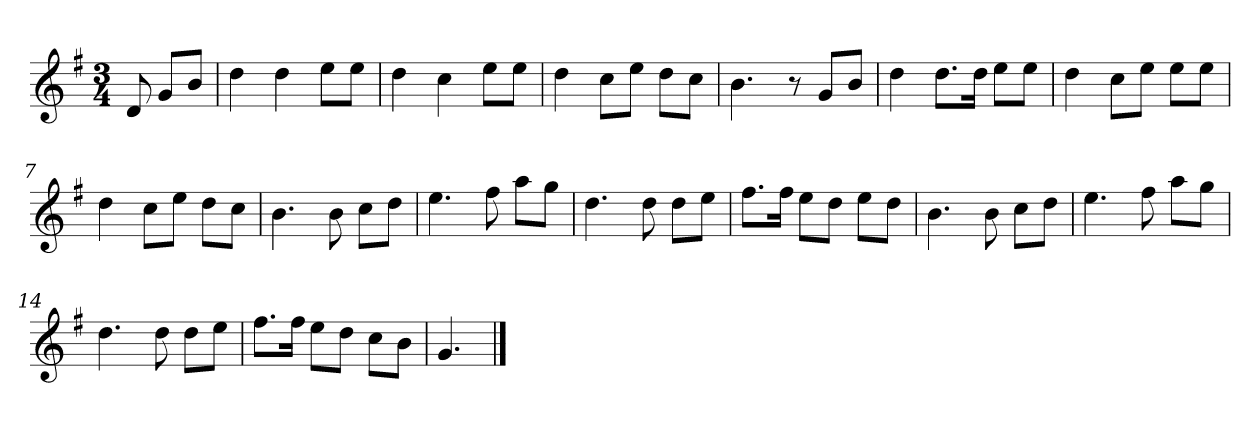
**kern
*part1
*staff1
*k[f#]
*M3/4
*MM120
=
8d
8gL
8bJ
=1
4dd
4dd
8eeL
8eeJ
=2
4dd
4cc
8eeL
8eeJ
=3
4dd
8ccL
8eeJ
8ddL
8ccJ
=4
4.b
8r
8gL
8bJ
=5
4dd
8.ddL
16ddJk
8eeL
8eeJ
=6
4dd
8ccL
8eeJ
8eeL
8eeJ
=7
4dd
8ccL
8eeJ
8ddL
8ccJ
=8
4.b
8b
8ccL
8ddJ
=9
4.ee
8ff#
8aaL
8ggJ
=10
4.dd
8dd
8ddL
8eeJ
=11
8.ff#L
16ff#Jk
8eeL
8ddJ
8eeL
8ddJ
=12
4.b
8b
8ccL
8ddJ
=13
4.ee
8ff#
8aaL
8ggJ
=14
4.dd
8dd
8ddL
8eeJ
=15
8.ff#L
16ff#Jk
8eeL
8ddJ
8ccL
8bJ
=16
4.g
==
*-
